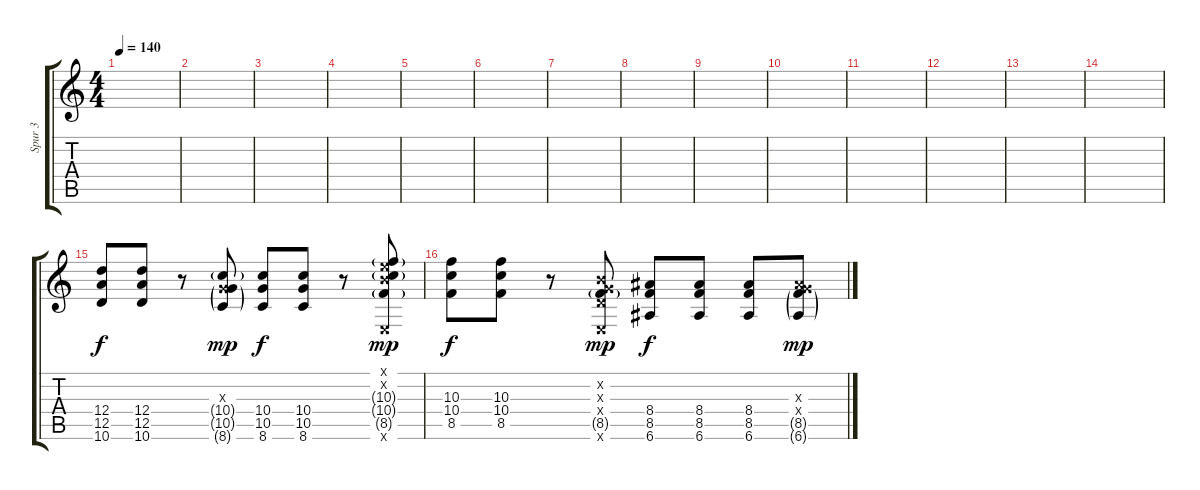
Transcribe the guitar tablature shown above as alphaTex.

\track ("Spur 3" "Spur 3") {instrument overdrivenguitar}
\staff {score tabs}
\tuning (E4 B3 G3 D3 A2 E2) {hide}
\ts (4 4)
\tempo 140
\clef g2
\ks c
|
|
|
|
|
|
|
|
|
|
|
|
|
|
(12.4 12.5 10.6).8 (12.4 12.5 10.6).8 r.8 (0.3{x} 10.4{g} 10.5{g} 8.6{g}).8{dy mp} (10.4 10.5 8.6).8{dy f} (10.4 10.5 8.6).8 r.8 (0.1{x} 0.2{x} 10.3{g} 10.4{g} 8.5{g} 0.6{x}).8{dy mp} |
(10.3 10.4 8.5).8{dy f} (10.3 10.4 8.5).8 r.8 (0.2{x} 0.3{x} 0.4{x} 8.5{g} 0.6{x}).8{dy mp} (8.4 8.5 6.6).8{dy f} (8.4 8.5 6.6).8 (8.4 8.5 6.6).8 (0.3{x} 8.4{x} 8.5{g} 6.6{g}).8{dy mp}
